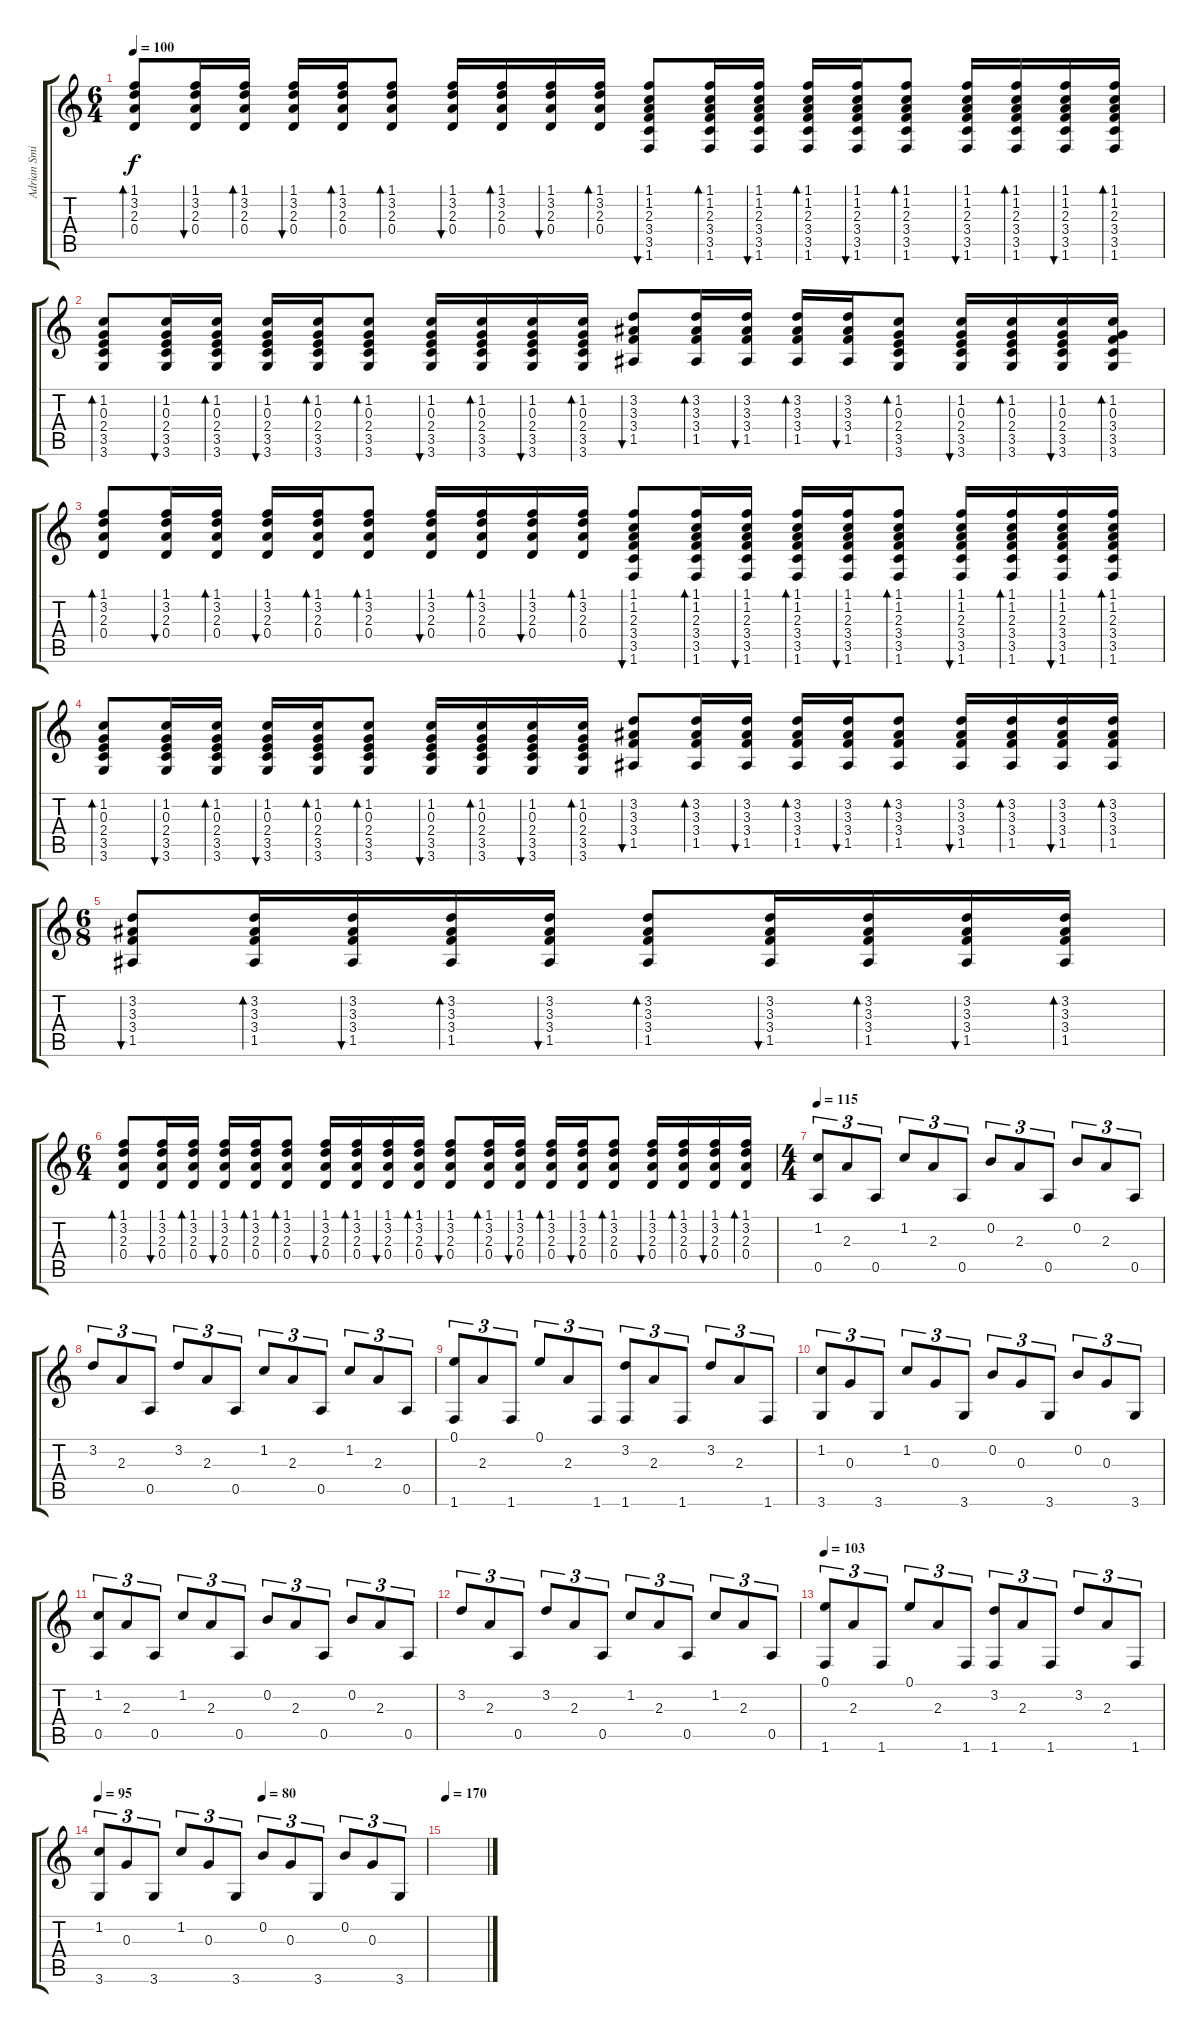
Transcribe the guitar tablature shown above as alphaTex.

\track ("Adrian Smith" "Adrian Smi") {instrument acousticguitarsteel}
\staff {score tabs}
\tuning (E4 B3 G3 D3 A2 E2) {hide}
\ts (6 4)
\tempo 100
\clef g2
\ks c
(1.1 3.2 2.3 0.4).8{bd 60 dy f} (1.1 3.2 2.3 0.4).16{bu 60} (1.1 3.2 2.3 0.4).16{bd 60} (1.1 3.2 2.3 0.4).16{bu 60} (1.1 3.2 2.3 0.4).16{bd 60} (1.1 3.2 2.3 0.4).8{bd 60} (1.1 3.2 2.3 0.4).16{bu 60} (1.1 3.2 2.3 0.4).16{bd 60} (1.1 3.2 2.3 0.4).16{bu 60} (1.1 3.2 2.3 0.4).16{bd 60} (1.1 1.2 2.3 3.4 3.5 1.6).8{bu 60} (1.1 1.2 2.3 3.4 3.5 1.6).16{bd 60} (1.1 1.2 2.3 3.4 3.5 1.6).16{bu 60} (1.1 1.2 2.3 3.4 3.5 1.6).16{bd 60} (1.1 1.2 2.3 3.4 3.5 1.6).16{bu 60} (1.1 1.2 2.3 3.4 3.5 1.6).8{bd 60} (1.1 1.2 2.3 3.4 3.5 1.6).16{bu 60} (1.1 1.2 2.3 3.4 3.5 1.6).16{bd 60} (1.1 1.2 2.3 3.4 3.5 1.6).16{bu 60} (1.1 1.2 2.3 3.4 3.5 1.6).16{bd 60} |
(1.2 0.3 2.4 3.5 3.6).8{bd 60} (1.2 0.3 2.4 3.5 3.6).16{bu 60} (1.2 0.3 2.4 3.5 3.6).16{bd 60} (1.2 0.3 2.4 3.5 3.6).16{bu 60} (1.2 0.3 2.4 3.5 3.6).16{bd 60} (1.2 0.3 2.4 3.5 3.6).8{bd 60} (1.2 0.3 2.4 3.5 3.6).16{bu 60} (1.2 0.3 2.4 3.5 3.6).16{bd 60} (1.2 0.3 2.4 3.5 3.6).16{bu 60} (1.2 0.3 2.4 3.5 3.6).16{bd 60} (3.2 3.3 3.4 1.5).8{bu 60} (3.2 3.3 3.4 1.5).16{bd 60} (3.2 3.3 3.4 1.5).16{bu 60} (3.2 3.3 3.4 1.5).16{bd 60} (3.2 3.3 3.4 1.5).16{bu 60} (1.2 0.3 2.4 3.5 3.6).8{bd 60} (1.2 0.3 2.4 3.5 3.6).16{bu 60} (1.2 0.3 2.4 3.5 3.6).16{bd 60} (1.2 0.3 2.4 3.5 3.6).16{bu 60} (1.2 0.3 3.4 3.5 3.6).16{bd 60} |
(1.1 3.2 2.3 0.4).8{bd 60} (1.1 3.2 2.3 0.4).16{bu 60} (1.1 3.2 2.3 0.4).16{bd 60} (1.1 3.2 2.3 0.4).16{bu 60} (1.1 3.2 2.3 0.4).16{bd 60} (1.1 3.2 2.3 0.4).8{bd 60} (1.1 3.2 2.3 0.4).16{bu 60} (1.1 3.2 2.3 0.4).16{bd 60} (1.1 3.2 2.3 0.4).16{bu 60} (1.1 3.2 2.3 0.4).16{bd 60} (1.1 1.2 2.3 3.4 3.5 1.6).8{bu 60} (1.1 1.2 2.3 3.4 3.5 1.6).16{bd 60} (1.1 1.2 2.3 3.4 3.5 1.6).16{bu 60} (1.1 1.2 2.3 3.4 3.5 1.6).16{bd 60} (1.1 1.2 2.3 3.4 3.5 1.6).16{bu 60} (1.1 1.2 2.3 3.4 3.5 1.6).8{bd 60} (1.1 1.2 2.3 3.4 3.5 1.6).16{bu 60} (1.1 1.2 2.3 3.4 3.5 1.6).16{bd 60} (1.1 1.2 2.3 3.4 3.5 1.6).16{bu 60} (1.1 1.2 2.3 3.4 3.5 1.6).16{bd 60} |
(1.2 0.3 2.4 3.5 3.6).8{bd 60} (1.2 0.3 2.4 3.5 3.6).16{bu 60} (1.2 0.3 2.4 3.5 3.6).16{bd 60} (1.2 0.3 2.4 3.5 3.6).16{bu 60} (1.2 0.3 2.4 3.5 3.6).16{bd 60} (1.2 0.3 2.4 3.5 3.6).8{bd 60} (1.2 0.3 2.4 3.5 3.6).16{bu 60} (1.2 0.3 2.4 3.5 3.6).16{bd 60} (1.2 0.3 2.4 3.5 3.6).16{bu 60} (1.2 0.3 2.4 3.5 3.6).16{bd 60} (3.2 3.3 3.4 1.5).8{bu 60} (3.2 3.3 3.4 1.5).16{bd 60} (3.2 3.3 3.4 1.5).16{bu 60} (3.2 3.3 3.4 1.5).16{bd 60} (3.2 3.3 3.4 1.5).16{bu 60} (3.2 3.3 3.4 1.5).8{bd 60} (3.2 3.3 3.4 1.5).16{bu 60} (3.2 3.3 3.4 1.5).16{bd 60} (3.2 3.3 3.4 1.5).16{bu 60} (3.2 3.3 3.4 1.5).16{bd 60} |
\ts (6 8)
(3.2 3.3 3.4 1.5).8{bu 60} (3.2 3.3 3.4 1.5).16{bd 60} (3.2 3.3 3.4 1.5).16{bu 60} (3.2 3.3 3.4 1.5).16{bd 60} (3.2 3.3 3.4 1.5).16{bu 60} (3.2 3.3 3.4 1.5).8{bd 60} (3.2 3.3 3.4 1.5).16{bu 60} (3.2 3.3 3.4 1.5).16{bd 60} (3.2 3.3 3.4 1.5).16{bu 60} (3.2 3.3 3.4 1.5).16{bd 60} |
\ts (6 4)
(1.1 3.2 2.3 0.4).8{bd 60} (1.1 3.2 2.3 0.4).16{bu 60} (1.1 3.2 2.3 0.4).16{bd 60} (1.1 3.2 2.3 0.4).16{bu 60} (1.1 3.2 2.3 0.4).16{bd 60} (1.1 3.2 2.3 0.4).8{bd 60} (1.1 3.2 2.3 0.4).16{bu 60} (1.1 3.2 2.3 0.4).16{bd 60} (1.1 3.2 2.3 0.4).16{bu 60} (1.1 3.2 2.3 0.4).16{bd 60} (1.1 3.2 2.3 0.4).8{bu 60} (1.1 3.2 2.3 0.4).16{bd 60} (1.1 3.2 2.3 0.4).16{bu 60} (1.1 3.2 2.3 0.4).16{bd 60} (1.1 3.2 2.3 0.4).16{bu 60} (1.1 3.2 2.3 0.4).8{bd 60} (1.1 3.2 2.3 0.4).16{bu 60} (1.1 3.2 2.3 0.4).16{bd 60} (1.1 3.2 2.3 0.4).16{bu 60} (1.1 3.2 2.3 0.4).16{bd 60} |
\ts (4 4)
\tempo 115
(1.2 0.5).8{tu (3 2)} 2.3.8{tu (3 2)} 0.5.8{tu (3 2)} 1.2.8{tu (3 2)} 2.3.8{tu (3 2)} 0.5.8{tu (3 2)} 0.2.8{tu (3 2)} 2.3.8{tu (3 2)} 0.5.8{tu (3 2)} 0.2.8{tu (3 2)} 2.3.8{tu (3 2)} 0.5.8{tu (3 2)} |
3.2.8{tu (3 2)} 2.3.8{tu (3 2)} 0.5.8{tu (3 2)} 3.2.8{tu (3 2)} 2.3.8{tu (3 2)} 0.5.8{tu (3 2)} 1.2.8{tu (3 2)} 2.3.8{tu (3 2)} 0.5.8{tu (3 2)} 1.2.8{tu (3 2)} 2.3.8{tu (3 2)} 0.5.8{tu (3 2)} |
(0.1 1.6).8{tu (3 2)} 2.3.8{tu (3 2)} 1.6.8{tu (3 2)} 0.1.8{tu (3 2)} 2.3.8{tu (3 2)} 1.6.8{tu (3 2)} (3.2 1.6).8{tu (3 2)} 2.3.8{tu (3 2)} 1.6.8{tu (3 2)} 3.2.8{tu (3 2)} 2.3.8{tu (3 2)} 1.6.8{tu (3 2)} |
(1.2 3.6).8{tu (3 2)} 0.3.8{tu (3 2)} 3.6.8{tu (3 2)} 1.2.8{tu (3 2)} 0.3.8{tu (3 2)} 3.6.8{tu (3 2)} 0.2.8{tu (3 2)} 0.3.8{tu (3 2)} 3.6.8{tu (3 2)} 0.2.8{tu (3 2)} 0.3.8{tu (3 2)} 3.6.8{tu (3 2)} |
(1.2 0.5).8{tu (3 2)} 2.3.8{tu (3 2)} 0.5.8{tu (3 2)} 1.2.8{tu (3 2)} 2.3.8{tu (3 2)} 0.5.8{tu (3 2)} 0.2.8{tu (3 2)} 2.3.8{tu (3 2)} 0.5.8{tu (3 2)} 0.2.8{tu (3 2)} 2.3.8{tu (3 2)} 0.5.8{tu (3 2)} |
3.2.8{tu (3 2)} 2.3.8{tu (3 2)} 0.5.8{tu (3 2)} 3.2.8{tu (3 2)} 2.3.8{tu (3 2)} 0.5.8{tu (3 2)} 1.2.8{tu (3 2)} 2.3.8{tu (3 2)} 0.5.8{tu (3 2)} 1.2.8{tu (3 2)} 2.3.8{tu (3 2)} 0.5.8{tu (3 2)} |
\tempo 103
(0.1 1.6).8{tu (3 2)} 2.3.8{tu (3 2)} 1.6.8{tu (3 2)} 0.1.8{tu (3 2)} 2.3.8{tu (3 2)} 1.6.8{tu (3 2)} (3.2 1.6).8{tu (3 2)} 2.3.8{tu (3 2)} 1.6.8{tu (3 2)} 3.2.8{tu (3 2)} 2.3.8{tu (3 2)} 1.6.8{tu (3 2)} |
\tempo 95
\tempo (80 0.5)
(1.2 3.6).8{tu (3 2)} 0.3.8{tu (3 2)} 3.6.8{tu (3 2)} 1.2.8{tu (3 2)} 0.3.8{tu (3 2)} 3.6.8{tu (3 2)} 0.2.8{tu (3 2)} 0.3.8{tu (3 2)} 3.6.8{tu (3 2)} 0.2.8{tu (3 2)} 0.3.8{tu (3 2)} 3.6.8{tu (3 2)} |
\tempo 170
